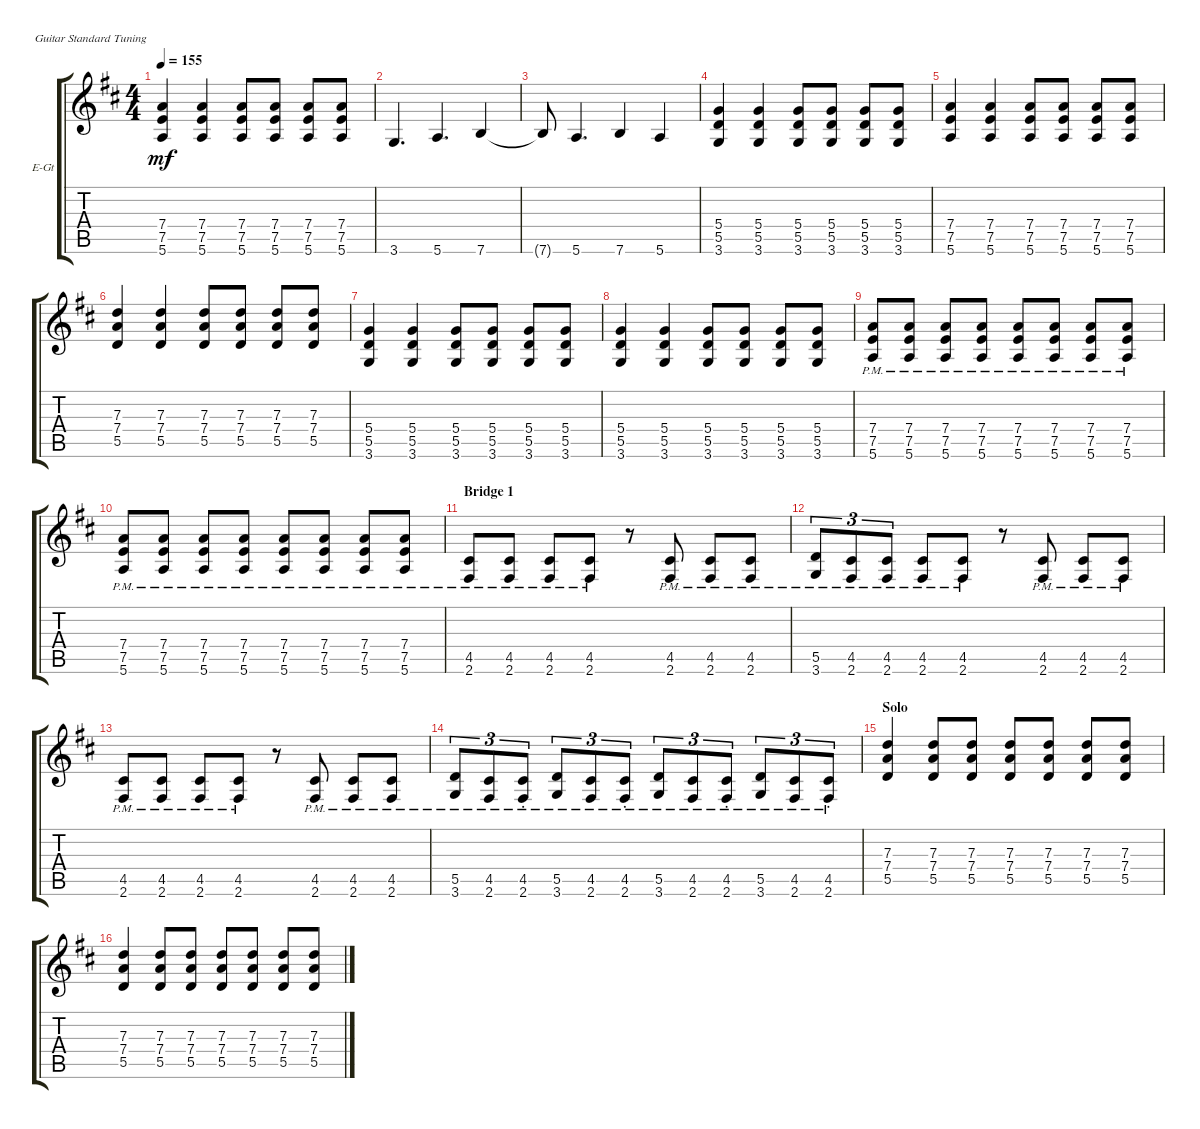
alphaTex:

\defaultSystemsLayout 4
\bracketExtendMode groupsimilarinstruments
\firstSystemTrackNameOrientation horizontal
\otherSystemsTrackNameOrientation horizontal
\track ("Electric Guitar (Michael Poulsen)" "E-Gt") {instrument distortionguitar}
\staff {score tabs}
\tuning (E4 B3 G3 D3 A2 E2)
\ts (4 4)
\tempo 155
\clef g2
\ks d
(5.6 7.5 7.4).4{dy mf} (7.4 7.5 5.6).4 (5.6 7.5 7.4).8 (7.4 7.5 5.6).8 (5.6 7.5 7.4).8 (7.4 7.5 5.6).8 |
3.6.4{d} 5.6.4{d} 7.6.4 |
7.6{t}.8 5.6.4{d} 7.6.4 5.6.4 |
(3.6 5.5 5.4).4 (3.6 5.5 5.4).4 (3.6 5.5 5.4).8 (3.6 5.5 5.4).8 (5.4 5.5 3.6).8 (3.6 5.5 5.4).8 |
(5.6 7.5 7.4).4 (7.4 7.5 5.6).4 (5.6 7.5 7.4).8 (7.4 7.5 5.6).8 (5.6 7.5 7.4).8 (7.4 7.5 5.6).8 |
(5.5 7.4 7.3).4 (5.5 7.4 7.3).4 (5.5 7.4 7.3).8 (7.3 7.4 5.5).8 (5.5 7.4 7.3).8 (7.3 7.4 5.5).8 |
(3.6 5.5 5.4).4 (5.4 5.5 3.6).4 (3.6 5.5 5.4).8 (5.4 5.5 3.6).8 (3.6 5.5 5.4).8 (5.4 5.5 3.6).8 |
(3.6 5.5 5.4).4 (3.6 5.5 5.4).4 (3.6 5.5 5.4).8 (3.6 5.5 5.4).8 (5.4 5.5 3.6).8 (3.6 5.5 5.4).8 |
(5.6{pm} 7.5{pm} 7.4{pm}).8 (5.6{pm} 7.5{pm} 7.4{pm}).8 (5.6{pm} 7.5{pm} 7.4{pm}).8 (5.6{pm} 7.5{pm} 7.4{pm}).8 (5.6{pm} 7.5{pm} 7.4{pm}).8 (5.6{pm} 7.5{pm} 7.4{pm}).8 (5.6{pm} 7.5{pm} 7.4{pm}).8 (5.6{pm} 7.5{pm} 7.4{pm}).8 |
(5.6{pm} 7.5{pm} 7.4{pm}).8 (5.6{pm} 7.5{pm} 7.4{pm}).8 (5.6{pm} 7.5{pm} 7.4{pm}).8 (5.6{pm} 7.5{pm} 7.4{pm}).8 (5.6{pm} 7.5{pm} 7.4{pm}).8 (5.6{pm} 7.5{pm} 7.4{pm}).8 (5.6{pm} 7.5{pm} 7.4{pm}).8 (5.6{pm} 7.5{pm} 7.4{pm}).8 |
\section ("" "Bridge 1")
(2.6{pm} 4.5{pm}).8 (2.6{pm} 4.5{pm}).8 (2.6{pm} 4.5{pm}).8 (2.6{pm} 4.5{pm}).8 r.8 (2.6{pm} 4.5{pm}).8 (2.6{pm} 4.5{pm}).8 (2.6{pm} 4.5{pm}).8 |
(3.6{pm} 5.5{pm}).8{tu (3 2)} (2.6{pm} 4.5{pm}).8{tu (3 2)} (2.6{pm} 4.5{pm}).8{tu (3 2)} (2.6{pm} 4.5{pm}).8 (2.6{pm} 4.5{pm}).8 r.8 (2.6{pm} 4.5{pm}).8 (2.6{pm} 4.5{pm}).8 (2.6{pm} 4.5{pm}).8 |
(2.6{pm} 4.5{pm}).8 (2.6{pm} 4.5{pm}).8 (2.6{pm} 4.5{pm}).8 (4.5{pm} 2.6{pm}).8 r.8 (2.6{pm} 4.5{pm}).8 (2.6{pm} 4.5{pm}).8 (2.6{pm} 4.5{pm}).8 |
(3.6{pm} 5.5{pm}).8{tu (3 2)} (2.6{pm} 4.5{pm}).8{tu (3 2)} (2.6{pm st} 4.5{pm st}).8{tu (3 2)} (3.6{pm} 5.5{pm}).8{tu (3 2)} (2.6{pm} 4.5{pm}).8{tu (3 2)} (2.6{pm st} 4.5{pm st}).8{tu (3 2)} (3.6{pm} 5.5{pm}).8{tu (3 2)} (2.6{pm} 4.5{pm}).8{tu (3 2)} (2.6{pm st} 4.5{pm st}).8{tu (3 2)} (3.6{pm} 5.5{pm}).8{tu (3 2)} (2.6{pm} 4.5{pm}).8{tu (3 2)} (2.6{pm st} 4.5{pm st}).8{tu (3 2)} |
\section ("" "Solo")
(5.5 7.4 7.3).4 (5.5 7.4 7.3).8 (5.5 7.4 7.3).8 (5.5 7.4 7.3).8 (5.5 7.4 7.3).8 (5.5 7.4 7.3).8 (5.5 7.4 7.3).8 |
(5.5 7.4 7.3).4 (5.5 7.4 7.3).8 (5.5 7.4 7.3).8 (5.5 7.4 7.3).8 (5.5 7.4 7.3).8 (5.5 7.4 7.3).8 (5.5 7.4 7.3).8
